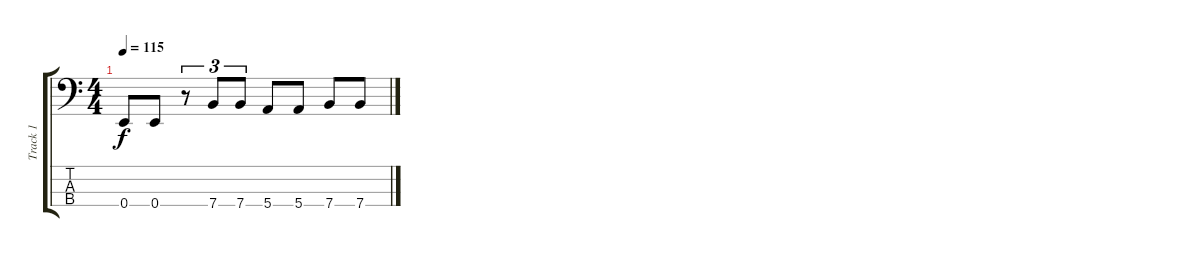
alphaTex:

\track ("Track 1" "Track 1") {instrument electricbassfinger}
\staff {score tabs}
\tuning (G2 D2 A1 E1) {hide}
\ts (4 4)
\tempo 115
\clef f4
\ks c
0.4.8{dy f} 0.4.8 r.8{tu (3 2)} 7.4.8{tu (3 2)} 7.4.8{tu (3 2)} 5.4.8 5.4.8 7.4.8 7.4.8
